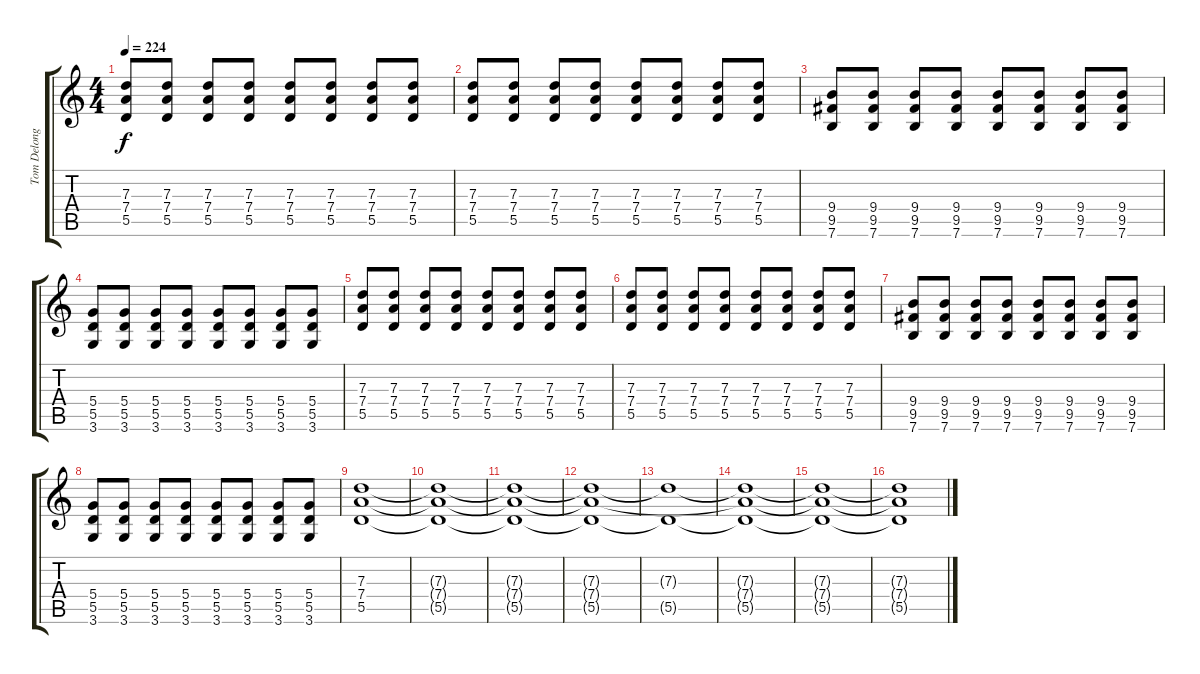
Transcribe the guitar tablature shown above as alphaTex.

\track ("Tom Delonge (Guitar)" "Tom Delong") {instrument overdrivenguitar}
\staff {score tabs}
\tuning (E4 B3 G3 D3 A2 E2) {hide}
\ts (4 4)
\tempo 224
\clef g2
\ks c
(7.3 7.4 5.5).8{dy f} (7.3 7.4 5.5).8 (7.3 7.4 5.5).8 (7.3 7.4 5.5).8 (7.3 7.4 5.5).8 (7.3 7.4 5.5).8 (7.3 7.4 5.5).8 (7.3 7.4 5.5).8 |
(7.3 7.4 5.5).8 (7.3 7.4 5.5).8 (7.3 7.4 5.5).8 (7.3 7.4 5.5).8 (7.3 7.4 5.5).8 (7.3 7.4 5.5).8 (7.3 7.4 5.5).8 (7.3 7.4 5.5).8 |
(9.4 9.5 7.6).8 (9.4 9.5 7.6).8 (9.4 9.5 7.6).8 (9.4 9.5 7.6).8 (9.4 9.5 7.6).8 (9.4 9.5 7.6).8 (9.4 9.5 7.6).8 (9.4 9.5 7.6).8 |
(5.4 5.5 3.6).8 (5.4 5.5 3.6).8 (5.4 5.5 3.6).8 (5.4 5.5 3.6).8 (5.4 5.5 3.6).8 (5.4 5.5 3.6).8 (5.4 5.5 3.6).8 (5.4 5.5 3.6).8 |
(7.3 7.4 5.5).8 (7.3 7.4 5.5).8 (7.3 7.4 5.5).8 (7.3 7.4 5.5).8 (7.3 7.4 5.5).8 (7.3 7.4 5.5).8 (7.3 7.4 5.5).8 (7.3 7.4 5.5).8 |
(7.3 7.4 5.5).8 (7.3 7.4 5.5).8 (7.3 7.4 5.5).8 (7.3 7.4 5.5).8 (7.3 7.4 5.5).8 (7.3 7.4 5.5).8 (7.3 7.4 5.5).8 (7.3 7.4 5.5).8 |
(9.4 9.5 7.6).8 (9.4 9.5 7.6).8 (9.4 9.5 7.6).8 (9.4 9.5 7.6).8 (9.4 9.5 7.6).8 (9.4 9.5 7.6).8 (9.4 9.5 7.6).8 (9.4 9.5 7.6).8 |
(5.4 5.5 3.6).8 (5.4 5.5 3.6).8 (5.4 5.5 3.6).8 (5.4 5.5 3.6).8 (5.4 5.5 3.6).8 (5.4 5.5 3.6).8 (5.4 5.5 3.6).8 (5.4 5.5 3.6).8 |
(7.3 7.4 5.5).1 |
(7.3{t} 7.4{t} 5.5{t}).1 |
(7.3{t} 7.4{t} 5.5{t}).1 |
(7.3{t} 7.4{t} 5.5{t}).1 |
(7.3{t} 5.5{t}).1 |
(7.3{t} 7.4{t} 5.5{t}).1 |
(7.3{t} 7.4{t} 5.5{t}).1 |
(7.3{t} 7.4{t} 5.5{t}).1
